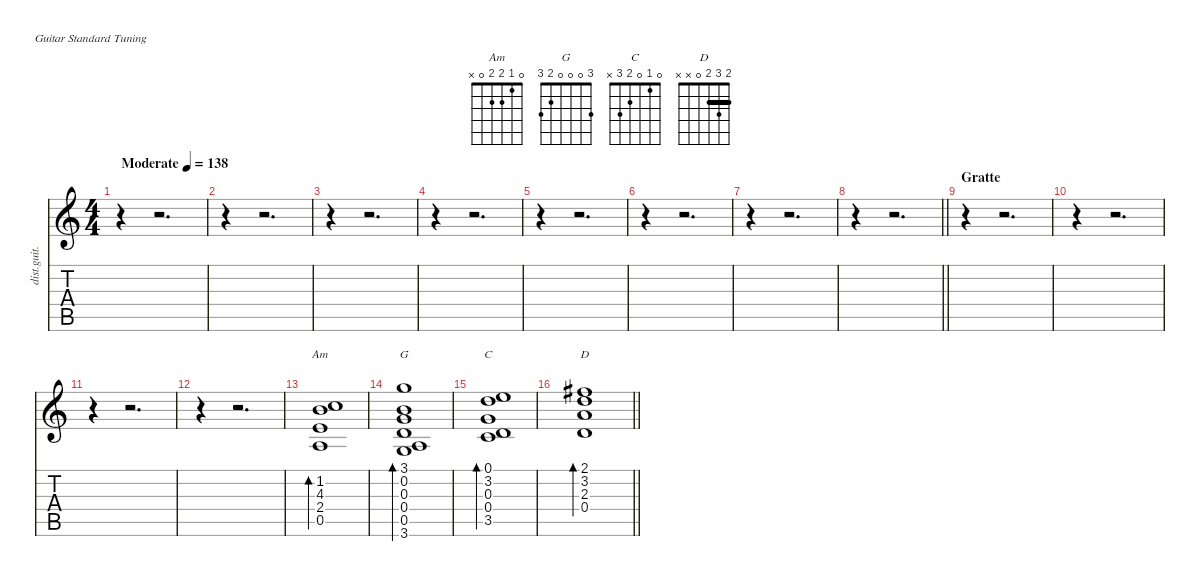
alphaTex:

\defaultSystemsLayout 4
\hideDynamics
\bracketExtendMode nobrackets
\track ("Sylvain" "dist.guit.") {instrument distortionguitar}
\staff {score tabs}
\tuning (E4 B3 G3 D3 A2 E2)
\chord ("Am" 0 1 2 2 0 x) {showfingering false}
\chord ("G" 3 0 0 0 2 3) {showfingering false}
\chord ("C" 0 1 0 2 3 x) {showfingering false}
\chord ("D" 2 3 2 0 x x) {showfingering false barre 2}
\ts (4 4)
\beaming (8 2 2 2 2)
\tempo (138 "Moderate")
\clef g2
\ks aminor
r.4{dy mf instrument distortionguitar beam Down} r.2{d beam Down} |
r.4{beam Down} r.2{d beam Down} |
r.4{beam Down} r.2{d beam Down} |
r.4{beam Down} r.2{d beam Down} |
r.4{beam Down} r.2{d beam Down} |
r.4{beam Down} r.2{d beam Down} |
r.4{beam Down} r.2{d beam Down} |
\barLineRight lightlight
r.4{beam Down} r.2{d beam Down} |
\section ("" "Gratte")
r.4{beam Down} r.2{d beam Down} |
r.4{beam Down} r.2{d beam Down} |
r.4{beam Down} r.2{d beam Down} |
r.4{beam Down} r.2{d beam Down} |
(0.5 2.4 4.3 1.2).1{bd 227 ch "Am" instrument electricguitarclean beam Up} |
(3.6 0.5 0.4 0.3 0.2 3.1).1{bd 227 ch "G" beam Up} |
(3.5 0.4 0.3 3.2 0.1).1{bd 248 ch "C" beam Up} |
\barLineRight lightlight
(0.4 2.3 3.2 2.1{acc #}).1{bd 220 ch "D" beam Up}
